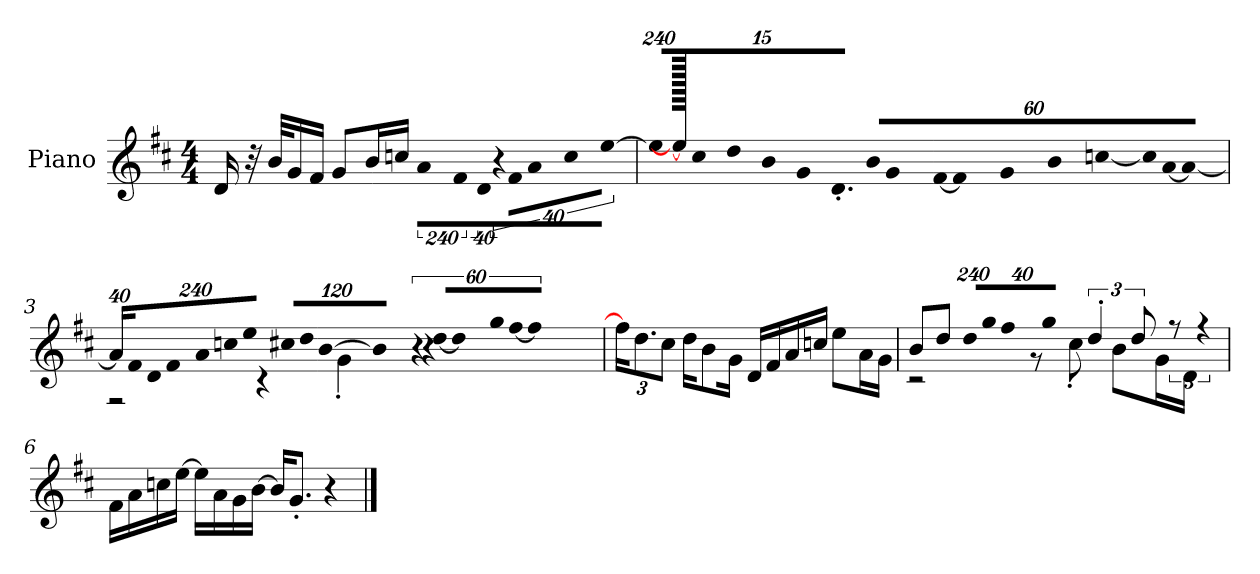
**kern
*part1
*staff1
*I"Piano
*I'P-no
*clefG2
*k[f#c#]
*M4/4
*MM90
=1
16d/
32r
32b/KLL
16g/
16f#/JJ
8g/L
16b/L
16ccn/JJ
!LO:N:vis=8
960%137a/L
!LO:N:vis=16
1920%137f#/L
!LO:N:vis=32
640%23d/JJk
!LO:N:vis=32
640%23r
!LO:N:vis=32
640%23f#\KLL
!LO:N:vis=16
1920%137a\
!LO:N:vis=16
1920%137cc\
[480%17ee\JJ
=2
*Xbrackettup
!LO:N:vis=16
1920%137ee/LL]
1920ee\_
!LO:N:vis=16
1920%137cc#/
!LO:N:vis=16
1920%137dd/J
!LO:N:vis=8
960%137b/
!LO:N:vis=32
640%23g/KL
!LO:N:vis=16.
960%103d'/JJ
!LO:N:vis=32
1920%53b/KLL
!LO:N:vis=16
1920%107g/
!LO:N:vis=32
[1920%53f#/K
!LO:N:vis=16
1920%107f#/J]
!LO:N:vis=8
640%71g/
!LO:N:vis=16
1920%107b/L
!LO:N:vis=16
[1920%107ccn/
!LO:N:vis=32
1920%53cc/L]
!LO:N:vis=32
[1920%53a/J
!LO:N:vis=16
1920%107a/JJ_
!!LO:LB:g=z
=3
!LO:N:vis=32
*^
640%23a/KLL]	2r
!LO:N:vis=16	!
1920%137f#/	.
!LO:N:vis=16	!
1920%137d/	.
!LO:N:vis=32	!
640%23f#/K	.
!LO:N:vis=16	!
1920%137a/	.
!LO:N:vis=16	!
1920%137ccn/J	.
!LO:N:vis=8	!
960%137ee/J	.
*brackettup	*
!LO:N:vis=16	!
1920%107cc#X/LL	4r
!LO:N:vis=16	!
1920%107dd/J	.
!LO:N:vis=8	!
[640%71b/	.
!LO:N:vis=32	!
1920%53b/Jkk]	.
!LO:N:vis=32	!
1920%53r	4g'\
!LO:N:vis=32	!
1920%53r	.
!LO:N:vis=32	!
[1920%53dd/KLL	.
!LO:N:vis=16	!
1920%107dd/]	.
!LO:N:vis=32	!
1920%53gg/L	.
!LO:N:vis=32	!
[1920%53ff#/J	.
!LO:N:vis=16	!
1920%107ff#/JJ_	.
1920ryy	.
*v	*v
=4
*Xbrackettup
24ff#\KL]
12.dd\
12cc#\J
16dd\KL
8b\
16g\Jk
16d/LL
16f#/
16a/
16ccn/JJ
8ee\L
16a\L
16g\JJ
!!LO:LB:g=z
=5
*^
8b/L	2r
8dd/J	.
!LO:N:vis=16	!
1920%137dd/LL	.
!LO:N:vis=32	!
640%23gg/K	.
!LO:N:vis=16	!
1920%137ff#/	.
!LO:N:vis=16	!
1920%137gg/JJ	.
*brackettup	*
6dd'/	8r
.	8cc#'\
12dd/	.
12r	8b\L
6r	.
.	16g\L
.	16d\JJ
*v	*v
=6
16f#\LL
16a\
16ccn\
[16ee\JJ
16ee\LL]
16a\
16g\
[16b\JJ
16b/KL]
8.g'/J
4r
==
*-
